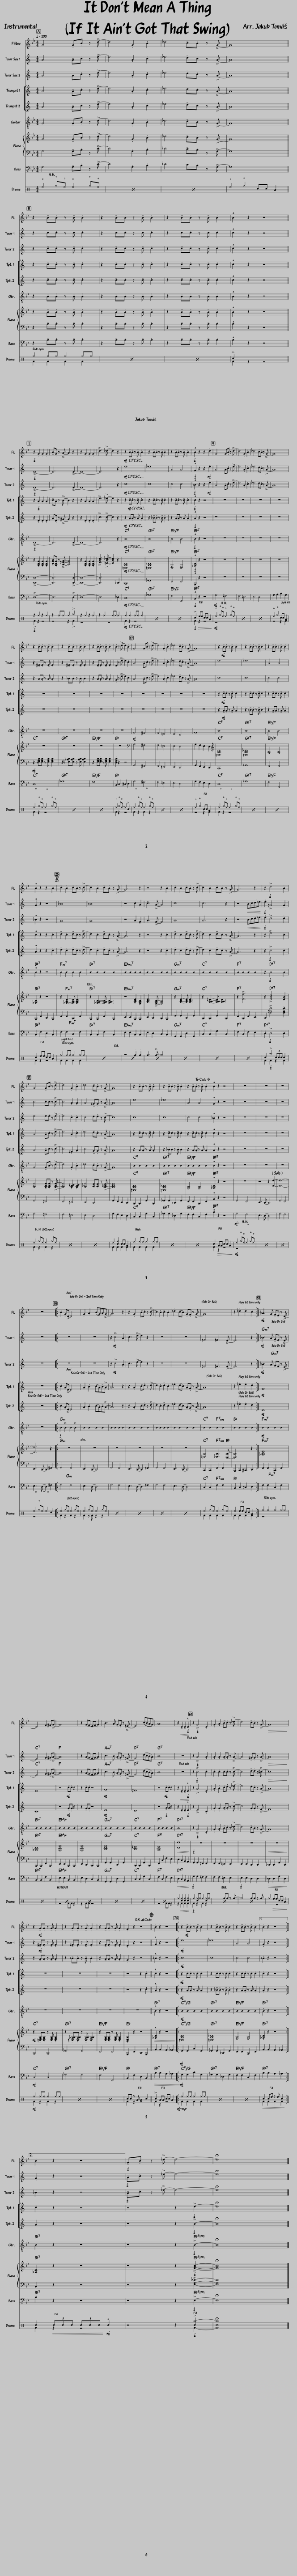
X:1
%%score 1 2 3 [ 4 5 ] 6 { 7 | 8 } 9 ( 10 11 12 )
L:1/8
Q:1/4=200
M:4/4
I:linebreak $
K:Bb
U:s=!stemless!
V:1 treble
V:2 treble transpose=-14
V:3 treble transpose=-14
V:4 treble transpose=-2
V:5 treble transpose=-2
V:6 treble-8
V:7 treble
V:8 bass
V:9 bass-8
V:10 perc
K:none
V:11 perc
K:none
V:12 perc
K:none
V:1
 G4 !tenuto!G.B z !>!d- | d4 .G2 .B2 | _d4 !tenuto!c.B z !>!G- | G8 ||$ z2 !tenuto!B.B z !tenuto!B .B2 | %5
 z2 !tenuto!B.B z !tenuto!B .B2 | z2 !tenuto!B.B z !tenuto!B .B2 | !^!B2 z2 z4 ||$!f! z2 .G2 .G2 .G2 | !tenuto!B.G z !>!A- A2 z2 | %10
 z2 .G2 .G2 .G2 | !>!d3 !>!_d- d2 z2 |!mp! z2 !tenuto!B.B z !tenuto!B .B2 | z2 !tenuto!B.B z !tenuto!B .B2 | z2 !tenuto!B.B z !tenuto!B .B2 | %15
!f! !^!B2 z2 z2 .d2 | G4 !tenuto!G.B z !>!d- | d4 .G2 .B2 | _d4 !tenuto!c.B z !>!G- | G8 |$ %20
 z2 !tenuto!B.B z !tenuto!B .B2 | z2 !tenuto!B.B z !tenuto!B .B2 | z2 !tenuto!B.B z !tenuto!B .B2 | .B2 z !>!d- d2 .B2 | G4 !tenuto!G.B z !>!d- | %25
 d4 .G2 .B2 | _d4 !tenuto!c.B z !>!G- | G8 | z2!mf! !tenuto!B.B z !tenuto!B .B2 | z2 !tenuto!B.B z !tenuto!B .B2 | %30
 z2 !tenuto!B.B z !tenuto!B .B2 |$ !^!B2 z2 z2 B2 |S !tenuto!c2 .B2 !tenuto!c.B z !>!c- | c2 .B2 !tenuto!c.B z !>!G- | G6 z2 | %35
 z4 z2 .B2 | !tenuto!c2 .B2 !tenuto!c.B z !>!c- | c2 .B2 !tenuto!c.B z !>!G- | G6 z2 | z2!f! !>!d4 .B2 |$ %40
 G4 !tenuto!G.B z !>!d- | d4 .G2 .B2 | _d4 !tenuto!c.B z !>!G- | G8 | z2 !tenuto!B.B z !tenuto!B .B2 | %45
 z2 !tenuto!B.B z !tenuto!B .B2 | z2 !tenuto!B.B z !tenuto!B .B2!dacoda! | !^!B2 z2 z4 | z8 | z8 | %50
 z8 |$ z8 |: .B2 !tenuto!G!>!D- D4 | .G2 .A2 ((BG))!tenuto!A!>!G- | G6 z2 | %55
 z2 .G2 !tenuto!B.c z !>!c- | c2 .B2 !tenuto!c2 .B2 | ._d2 ((cB)) !tenuto!G.F z !>!G- | G8 | z2 ._d2 .d2 .c2 :| %60
!mf! _A3 G !tenuto!F.E z !>!D- |$ D4 .F2 !tenuto!^F!>!G- | G8 | z2 G-F EF .G2 | B3 A !tenuto!G.F z !>!=E- | %65
 E4 ((cBAG)) | A8 | z2!<(! !tenuto!D2 !tenuto!D2!f! !^!D2!<)! | z2!f! !>!G4 .D2 | .G2 .A2 !tenuto!B.c z !>!_d- | %70
 d4 !tenuto!c.B z !>!G- |!>(! G8!>)! |$ z2!mf! !tenuto!G.G z !tenuto!G .G2 | z2 !tenuto!G.G z !tenuto!G .G2 | z2 !tenuto!G.G z !tenuto!G .G2 | %75
 .F2 z2 z4!D.S.! ||O .B2 z2 z4 |: z2!mf! !tenuto!B.B z !tenuto!B .B2 | z2 !tenuto!B.B z !tenuto!B .B2 | z2 !tenuto!B.B z !tenuto!B .B2 |1 %80
 .B2 z2 z4 :|2$ .B2 z2 z4 ||!f! !tenuto!G.B z !>!_d- d4- | !fermata!d8 |] %84
V:2
[K:C] A4 !tenuto!A.c z !>!e- | e4 .A2 .c2 | _e4 !tenuto!d.c z !>!A- | A8 ||$ z2 !tenuto!c.c z !tenuto!c .c2 | %5
 z2 !tenuto!c.c z !tenuto!c .c2 | z2 !tenuto!c.c z !tenuto!c .c2 | !^!c2 z2 z4 ||$!f! !>!E8- | E6 !>!E2- | %10
 E8- | E6 z2 |!mp! e8 | _e8 | A4 A4 | %15
!f! !^!G2 z2 z2!mf! .e2 | A4 !tenuto!A.c z !>!e- | e4 .A2 .c2 | _e4 !tenuto!d.c z !>!A- | A8 |$ %20
 z2 !tenuto!^F.F z !tenuto!F .F2 | z2 !tenuto!^F.F z !tenuto!F .F2 | z2 !tenuto!F.F z !tenuto!F .F2 | E2 z !>!e- e2 .c2 | A4 !tenuto!A.c z !>!e- | %25
 e4 .A2 .c2 | _e4 !tenuto!d.c z !>!A- | A8 | e8 | _e8 | %30
 A4 A4 |$ !^!G2 z2 z4 | _B8 | _B8 | z4 .c2 .A2 | %35
 !tenuto!c3 !>!A- A4 | c8 | c6 z2 | z4!<(! Bcd_e!<)! |!f! .e2 !>!^G4 .G2 |$ %40
 c4 !tenuto!c.c z !>!c- | c4 .A2 .A2 | A4 !tenuto!^G.G z !>!A- | A8 | e8 | %45
 _e8 | A4 A4 | !^!G2 z2 z4 | z8 | z8 | %50
 z8 |$ z8 |: z8 | z8 | z2!mp! !>!c4 .A2 | %55
 c3 !>!e- e2 z2 | z8 | z8 | ^F4 =F3 !>!E- | E6 z2 :| %60
!mf! _B3 A !tenuto!G.F z !>!E- |$ E4 .G2 !tenuto!^G!>!A- | A8 | z2 A-G FG .A2 | c3 B !tenuto!A.G z !>!^F- | %65
 F4 (dcBA) | B8 | z8 | z2!f! !>!A4 .A2 | .A2 .A2 !tenuto!A.A z !>!A- | %70
 A4 !tenuto!^G.G z !>!A- |!>(! A8!>)! |$ z2!mf! !tenuto!^F.F z !tenuto!F .F2 | z2 !tenuto!^F.F z !tenuto!F .F2 | z2 !tenuto!F.F z !tenuto!F .F2 | %75
 .E2 z2 z4 || !^!G2 z2 z4 |:!mf! e8 | _e8 | A4 A4 |1 %80
 .G2 z2 z4 :|2$ .G2 z2 z4 ||!f! !tenuto!A.c z !>!_e- e4- | !fermata!e8 |] %84
V:3
[K:C] A4 !tenuto!A.c z !>!e- | e4 .A2 .c2 | _e4 !tenuto!d.c z !>!A- | A8 ||$ z2 !tenuto!c.c z !tenuto!c .c2 | %5
 z2 !tenuto!c.c z !tenuto!c .c2 | z2 !tenuto!c.c z !tenuto!c .c2 | !^!c2 z2 z4 ||$!f! !>!E8- | E6 !>!E2- | %10
 E8- | E6 z2 |!mp! c8 | c8 | c4 c4 | %15
!f! !^!_B2 z2 z2!mf! .e2 | A4 !tenuto!A.c z !>!e- | e4 .A2 .c2 | _e4 !tenuto!d.c z !>!A- | A8 |$ %20
 z2 !tenuto!A.A z !tenuto!A .A2 | z2 !tenuto!_B.B z !tenuto!B .B2 | z2 !tenuto!A.A z !tenuto!A .A2 | .G2 z !>!e- e2 .c2 | A4 !tenuto!A.c z !>!e- | %25
 e4 .A2 .c2 | _e4 !tenuto!d.c z !>!A- | A8 | c8 | c8 | %30
 c4 c4 |$ !^!_B2 z2 z4 | G8 | G8 | z4 .A2 .F2 | %35
 !tenuto!A3 !>!F- F4 | A8 | A6 z2 | z4!<(! Bcd_e!<)! |!f! .e2 !>!d4 .d2 |$ %40
 e4 !tenuto!e.e z !>!e- | e4 .c2 .c2 | c4 !tenuto!d.d z !>!c- | c8 | c8 | %45
 c8 | c4 c4 | !^!_B2 z2 z4 | z8 | z8 | %50
 z8 |$ z8 |: z8 | z8 | z2!mp! !>!c4 .A2 | %55
 c3 !>!e- e2 z2 | z8 | z8 | ^F4 =F3 !>!F- | F6 z2 :| %60
!mf! _B3 A !tenuto!G.F z !>!E- |$ E4 .G2 !tenuto!^G!>!A- | A8 | z2 A-G FG .A2 | c3 B !tenuto!A.G z !>!^F- | %65
 F4 (dcBA) | B8 | z8 | z2!f! !>!c4 .c2 | .c2 .c2 !tenuto!c.c z !>!c- | %70
 c4 !tenuto!d.d z !>!^c- |!>(! c8!>)! |$ z2 !tenuto!A.A z !tenuto!A .A2 | z2 !tenuto!_B.B z !tenuto!B .B2 | z2 !tenuto!A.A z !tenuto!A .A2 | %75
 .G2 z2 z4 || !^!_B2 z2 z4 |:!mf! c8 | c8 | c4 c4 |1 %80
 ._B2 z2 z4 :|2$ ._B2 z2 z4 ||!f! !tenuto!A.c z !>!_e- e4- | !fermata!e8 |] %84
V:4
[K:C] A4 !tenuto!A.c z !>!e- | e4 .A2 .c2 | _e4 !tenuto!d.c z !>!A- | A8 ||$ z2 !tenuto!c.c z !tenuto!c .c2 | %5
 z2 !tenuto!c.c z !tenuto!c .c2 | z2 !tenuto!c.c z !tenuto!c .c2 | !^!c2 z2 z4 ||$ z2!f! .A2 .A2 .A2 | !tenuto!c.A z !>!B- B2 z2 | %10
 z2 .A2 .A2 .A2 | !>!e3 !>!_e- e2 z2 | z2!mp! !tenuto!c.c z !tenuto!c .c2 | z2 !tenuto!c.c z !tenuto!c .c2 | z2 !tenuto!c.c z !tenuto!c .c2 | %15
!f! !^!c2 z2 z4 | z8 | z8 | z8 | z8 |$ %20
 z8 | z8 | z8 | z8 | z8 | %25
 z8 | z8 | z8 | z2!mf! !tenuto!c.c z !tenuto!c .c2 | z2 !tenuto!c.c z !tenuto!c .c2 | %30
 z2 !tenuto!c.c z !tenuto!c .c2 |$ !^!c2 z2 z2 .c2 | !tenuto!d2 .c2 !tenuto!d.c z !>!d- | d2 .c2 !tenuto!d.c z !>!A- | A6 z2 | %35
 z4 z2 .c2 | !tenuto!d2 .c2 !tenuto!d.c z !>!d- | d2 .c2 !tenuto!d.c z !>!A- | A6 z2 | z2 !>!e4 .c2 |$ %40
 A4 !tenuto!A.c z !>!e- | e4 .A2 .c2 | _e4 !tenuto!d.c z !>!A- | A8 | z2 !tenuto!c.c z !tenuto!c .c2 | %45
 z2 !tenuto!c.c z !tenuto!c .c2 | z2 !tenuto!c.c z !tenuto!c .c2 | !^!c2 z2 z4 | z8 | z8 | %50
 z8 |$ z8 |: .c2 !tenuto!A!>!E- E4 | .A2 .B2 (cA)!tenuto!B!>!A- | A6 z2 | %55
 z2 .A2 !tenuto!c.d z !>!d- | d2 .c2 !tenuto!d2 .c2 | ._e2 (dc) !tenuto!A.G z !>!A- | A8 | z2 ._e2 .e2 .d2 :| %60
!mp! F8 |$ E8 | z4!mf! !tenuto!c.c z2 | z2 !tenuto!c.c z4 |!mp! G8 | %65
 ^F8 | z4!mf! !tenuto!c.c z2 | z2!<(! !tenuto!E2 !tenuto!E2!f! !^!E2!<)! | z2 !>!A4 .E2 | .A2 .B2 !tenuto!c.d z !>!_e- | %70
 e4 !tenuto!d.c z !>!A- | A8 |$ z8 | z8 | z8 | %75
 z4 z2 .c2 || !^!c2 z2 z4 |:!mf! z2 !tenuto!c.c z !tenuto!c .c2 | z2 !tenuto!c.c z !tenuto!c .c2 | z2 !tenuto!c.c z !tenuto!c .c2 |1 %80
 .c2 z2 z4 :|2$ .c2 z2 z4 || z4 z2!f! !>!d2- | !fermata!d8 |] %84
V:5
[K:C] A4 !tenuto!A.c z !>!e- | e4 .A2 .c2 | _e4 !tenuto!d.c z !>!A- | A8 ||$ z2 !tenuto!c.c z !tenuto!c .c2 | %5
 z2 !tenuto!c.c z !tenuto!c .c2 | z2 !tenuto!c.c z !tenuto!c .c2 | !^!c2 z2 z4 ||$ z2 .E2 .E2 .E2 | !tenuto!A.E z !>!^G- G2 z2 | %10
 z2 .E2 .E2 .E2 | !>!c3 !>!c- c2 z2 |!mp! z2 !tenuto!A.A z !tenuto!A .A2 | z2 !tenuto!_B.B z !tenuto!B .B2 | z2 !tenuto!A.A z !tenuto!A .A2 | %15
!f! !^!A2 z2 z4 | z8 | z8 | z8 | z8 |$ %20
 z8 | z8 | z8 | z8 | z8 | %25
 z8 | z8 | z8 | z2!mf! !tenuto!A.A z !tenuto!A .A2 | z2 !tenuto!_B.B z !tenuto!B .B2 | %30
 z2 !tenuto!A.A z !tenuto!A .A2 |$ !^!A2 z2 z2 .c2 | !tenuto!d2 .c2 !tenuto!d.c z !>!d- | d2 .c2 !tenuto!d.c z !>!A- | A6 z2 | %35
 z4 z2 .c2 | !tenuto!d2 .c2 !tenuto!d.c z !>!d- | d2 .c2 !tenuto!d.c z !>!A- | A6 z2 | z2!f! !>!c4 .c2 |$ %40
 A4 !tenuto!A.c z !>!c- | c4 .^F2 .A2 | c4 !tenuto!G.G z !>!A- | A8 | z2 !tenuto!A.A z !tenuto!A .A2 | %45
 z2 !tenuto!_B.B z !tenuto!B .B2 | z2 !tenuto!A.A z !tenuto!A .A2 | !^!A2 z2 z4 | z8 | z8 | %50
 z8 |$ z8 |: .c2 !tenuto!A!>!E- E4 | .A2 .B2 (cA)!tenuto!B!>!A- | A6 z2 | %55
 z2 .A2 !tenuto!c.d z !>!d- | d2 .c2 !tenuto!d2 .c2 | ._e2 (dc) !tenuto!A.G z !>!A- | A8 | z2 ._e2 .e2 .d2 :| %60
!mp! D8 |$ C8 | z4!mf! !tenuto!G.G z2 | z2 !tenuto!G.G z4 |!mp! E8 | %65
 D8 | z4!f! !tenuto!A.A z2 | z2 !tenuto!E2 !tenuto!E2!f! !^!E2 | z2 !>!E4 .C2 | .G2 .G2 !tenuto!A.A z !>!c- | %70
 c4 !tenuto!G.G z !>!F- | F8 |$ z8 | z8 | z8 | %75
 z4 z2 .c2 || !^!A2 z2 z4 |:!mf! z2 !tenuto!A.A z !tenuto!A .A2 | z2 !tenuto!_B.B z !tenuto!B .B2 | z2 !tenuto!A.A z !tenuto!A .A2 |1 %80
 .A2 z2 z4 :|2$ .A2 z2 z4 || z4 z2!f! !>!B2- | !fermata!B8 |] %84
V:6
 G4 !tenuto!G.B z !>!d- | d4 .G2 .B2 | _d4 !tenuto!c.B z !>!G- | G8 ||$ z2 !tenuto!B.B z !tenuto!B .B2 | %5
 z2 !tenuto!B.B z !tenuto!B .B2 | z2 !tenuto!B.B z !tenuto!B .B2 | !^!B2 z2 z4 ||$!f! !>!D8- | D6 !>!D2- | %10
 D8- | D6 z2 |!mp! B8 | B8 | B4 B4 | %15
!f! !^!B2 z2 z4 | z8 | z8 | z8 | z8 |$ %20
 z8 | z8 | z8 | z8 |!mf! G4 ^F4 | %25
 F4 =E4 | E4 D4 | G8 | B8 | B8 | %30
 B4 B4 |$ !^!B2 z2 z4 | B2 B2 B2 B2 | sB2 sB2 sB2 sB2 | sB2 sB2 sB2 sB2 | %35
 sB2 sB2 sB2 sB2 | sB2 sB2 sB2 sB2 | sB2 sB2 sB2 sB2 | sB2 sB2 sB2 sB2 | z2!f! B4 B2 |$ %40
 G4 !tenuto!G.B z !>!d- | d4 .G2 .B2 | _d4 !tenuto!c.B z !>!G- | G8 | sB2 sB2 sB2 sB2 | %45
 sB2 sB2 sB2 sB2 | sB2 sB2 sB2 sB2 | !^!B2 z2 z4 | z8 | z8 | %50
 z8 |$ z8 |:!p! B2 !>!B2 B2 !>!B2 | sB2 sB2 sB2 sB2 | sB2 sB2 sB2 sB2 | %55
 sB2 sB2 sB2 sB2 | sB2 sB2 sB2 sB2 | sB2 sB2 sB2 sB2 | sB2 sB2 sB2 sB2 | sB2 sB2 sB2 sB2 :| %60
!mp! sB2 sB2 sB2 sB2 |$ sB2 sB2 sB2 sB2 | sB2 sB2 sB2 sB2 | sB2 sB2 sB2 sB2 | sB2 sB2 sB2 sB2 | %65
 sB2 sB2 sB2 sB2 | sB2 sB2 sB2 sB2 | B8 | z2!f! !>!G4 .D2 | .G2 .A2 !tenuto!B.c z !>!_d- | %70
 d4 !tenuto!c.B z !>!G- | G8 |$ z8 | z8 | z8 | %75
 z8 || !^!B2 z2 z4 |:!mf! sB2 sB2 sB2 sB2 | sB2 sB2 sB2 sB2 | sB2 sB2 sB2 sB2 |1 %80
 .B2 z2 z4 :|2$ .B2 z2 z4 || z4 z2!f! !>!B2- | !fermata!B8 |] %84
V:7
 G4 !tenuto!G.B z !>!d- | d4 .G2 .B2 | _d4 !tenuto!c.B z !>!G- | G8 ||$ z2 !tenuto!B.B z !tenuto!B .B2 | %5
 z2 !tenuto!B.B z !tenuto!B .B2 | z2 !tenuto!B.B z !tenuto!B .B2 | !^!B2 z2 z4 ||$ z2 .[B,DG]2 .[B,DG]2 .[B,DG]2 | !tenuto![DGB].[B,DG] z !>![C^FA]- [CFA]4 | %10
 z2 .[B,DG]2 .[B,DG]2 .[B,DG]2 | !>![FBd]3 !>![=EB_d]- [EBd]2 z2 |!mp! [=E,B,D]8 | [=E,B,_D]8 | [E,G,]4 [E,G,]4 | %15
!f! !^![_A,D]2 z2 z4 | z8 | z8 | z8 | z8 |$ %20
 z8 | z8 | z8 | z8 |[K:bass] G,4 ^F,4 | %25
 F,4 =E,4 | E,4 D,4 | G,2 F,2 E,2 D,2 |[K:treble] [=E,B,D]8 | [=E,B,_D]8 | %30
 [G,B,]4 [G,B,]4 |$ [_A,D]2 z2 z4 | z2 [_A,CE]2- [A,CE] [A,CE]3 | z2 [_A,B,D]2- [A,B,D] [A,B,D]3 | z4 .[B,DF]2 .[G,B,D]2 | %35
 !tenuto![B,DF]3 !>![G,B,D]- [G,B,D]4 | z2 [B,DF]2- [B,DF] [B,DF]3 | z2 [B,C=E]2- [B,CE] [B,CE]3 | z2 !>![Ff]6 | z2 !>![FBd]4 .[FB]2 |$ %40
 [B,DG]4 !tenuto![B,DG].[B,DG] z !>![B,DG]- | [B,DG]4 .[B,D=E]2 .[B,DE]2 | [B,_DG]4 !tenuto![CF].[CF] z !>![B,=DF]- | [B,DF]8 | [=E,B,D]8 | %45
 [=E,B,_D]8 | [G,B,]4 [G,B,]4 | !^![_A,D]2 z2 z4 | z8 | z4 z2 [Dd]2- | %50
 [Dd]8- |$ [Dd]6 z2 |: z8 | z8 | z8 | %55
 z8 | z8 | z8 | [=E,B,]4 [_E,B,]3 [D,B,]- | [D,B,]6 z2 :| %60
 [_A,CE]8 |$ [_A,D]8 | [G,CF]8 | [G,CF]8 | [B,DF]8 | %65
 [B,=E]8 | [A,E]8 |!<(! [Dd]8!<)! |!f! z8 | z8 | %70
 z8 |!>(! z8!>)! |$!mf! z2 !tenuto![=E,G,B,].[E,G,B,] z !tenuto![E,G,B,] .[E,G,B,]2 | z2 !tenuto![=E,_A,B,].[E,A,B,] z !tenuto![E,A,B,] .[E,A,B,]2 | z2 !tenuto![E,G,B,].[E,G,B,] z !tenuto![E,G,B,] .[E,G,B,]2 | %75
 .[D,F,B,]2 z2 z4 ||!>(! !^![_A,D]2 z2 z4!>)! |: [=E,B,D]8 | [=E,B,_D]8 | [G,B,]4 [G,B,]4 |1 %80
 .[_A,D]2 z2 z4 :|2$ .[_A,D]2 z2 z4 || z4 z2!f! !>![FAc]2- | !fermata![FAc]8 |] %84
V:8
 G,4 !tenuto!G,.B, z !>!D- | D4 .G,2 .B,2 | _D4 !tenuto!C.B, z !>!G,- | G,8 ||$ z2 !tenuto!B,.B, z !tenuto!B, .B,2 | %5
 z2 !tenuto!B,.B, z !tenuto!B, .B,2 | z2 !tenuto!B,.B, z !tenuto!B, .B,2 | !^!B,2 z2 z4 ||$ !>![D,,D,]8- | [D,,D,]6 !>![D,,D,]2- | %10
 [D,,D,]8- | [D,,D,]6 _D,,2 | C,,8 | _G,,8 | F,,4 F,,4 | %15
 !^!B,,,2 z2 z4 | z8 | z8 | z8 | z8 |$ %20
!mf! z2 !tenuto![=E,G,B,].[E,G,B,] z !tenuto![E,G,B,] .[E,G,B,]2 | z2 !tenuto![=E,_A,B,].[E,A,B,] z !tenuto![E,A,B,] .[E,A,B,]2 | z2 !tenuto![E,G,B,].[E,G,B,] z !tenuto![E,G,B,] .[E,G,B,]2 | .[D,F,B,]2 z2 z4 | G,,4 ^F,,4 | %25
 F,,4 =E,,4 | E,,4 D,,4 | G,,2 F,,2 E,,2 D,,2 | C,,8 | _G,,8 | %30
 F,,4 F,,4 |$ B,,,2 F,,2 D,,2 B,,,2 | F,,2 F,,2 C,,2 F,,2 | B,,,2 B,,,2 F,,2 B,,,2 | E,,2 E,,2 B,,,2 B,,,2 | %35
 E,,2 D,,2 C,,2 B,,,2 | G,,2 G,,2 D,,2 G,,2 | C,,2 C,,2 G,,2 C,,2 | F,,2 C,,2 F,,2 E,,2 | D,,2 !>![D,^F,C]4 .[D,F,C]2 |$ %40
 G,,4 ^F,,4 | F,,4 =E,,4 | E,,4 D,,4 | G,,2 F,,2 E,,2 D,,2 | C,,2 C,,2 G,,2 C,,2 | %45
 _G,,2 G,,2 _D,,2 G,,2 | F,,2 F,,2 C,,2 F,,2 | !^!B,,2 z2 z4 | G,,4 F,,4 | E,,3 D,,- D,,4 | %50
 G,,4 F,,4 |$ E,,3 D,,- D,,2 ^F,,2 |: G,,4 F,,4 | E,,3 D,,- D,,4 | G,,4 F,,4 | %55
 E,,3 D,,- D,,2 ^F,,2 | G,,4 F,,4 | E,,3 D,,- D,,4 | C,,2 C,,2 F,,2 F,,2 | B,,,2 C,,2 ^C,,2 D,,2 :| %60
 F,,2 F,,2 C,,2 F,,2 |$ B,,,2 B,,,2 F,,2 B,,,2 | E,,2 E,,2 B,,,2 B,,,2 | E,,2 D,,2 C,,2 B,,,2 | G,,2 G,,2 D,,2 G,,2 | %65
 C,,2 C,,2 G,,2 C,,2 | F,,2 C,2 F,2 E,2 | D,2 C,2 B,,2 A,,2 | G,,2 G,,2 ^F,,2 F,,2 | F,,2 F,,2 =E,,2 E,,2 | %70
 E,,2 E,,2 D,,2 D,,2 | _D,,2 D,,2 G,,2 D,,2 |$ C,,4 C,,4 | _G,,4 G,,4 | F,,4 F,,4 | %75
 B,,,2 F,,2 D,,2 B,,,2 || B,,2 B,,2 A,,2 _A,,2 |:!mf! G,,2 G,,2 C,2 G,,2 | _G,,2 G,,2 _D,,2 G,,2 | F,,2 F,,2 C,,2 F,,2 |1 %80
 B,,2 B,,2 A,,2 _A,,2 :|2$ .B,,2 z2 z4 || z4 z2 !>![E,G,_D]2- | [E,G,D]8 |] %84
V:9
 G,4 !tenuto!G,.B, z !>!D- | D4 .G,2 .B,2 | _D4 !tenuto!C.B, z !>!G,- | G,8 ||$ z2 !tenuto!B,.B, z !tenuto!B, .B,2 | %5
 z2 !tenuto!B,.B, z !tenuto!B, .B,2 | z2 !tenuto!B,.B, z !tenuto!B, .B,2 | !^!B,2 z2 z4 ||$ !>!D,8- | D,6 !>!D,2- | %10
 D,8- | D,6 _D,2 |!mp! C,8 | _G,8 | F,4 F,,4 | %15
!f! !^!B,,2 z2 z4 |!mf! G,4 ^F,4 | F,4 =E,4 | E,4 D,4 | G,2 A,2 B,2 G,2 |$ %20
 C,8 | _G,8 | F,8 | B,,2 C,2 ^C,2 D,2 | G,4 ^F,4 | %25
 F,4 =E,4 | E,4 D,4 | G,2 F,2 E,2 D,2 | C,8 | _G,8 | %30
 F,4 F,,4 |$ B,,2 F,2 D,2 B,,2 | F,2 F,2 C,2 F,2 | B,,2 B,,2 F,2 B,,2 | E,2 E,2 B,,2 B,,2 | %35
 E,2 D,2 C,2 B,,2 | G,,2 G,,2 D,2 G,,2 | C,2 C,2 G,2 C,2 | F,2 C,2 F,2 E,2 | .D,2!f! !>!D,4 .D,2 |$ %40
 G,4 ^F,4 | F,4 =E,4 | E,4 D,4 | G,2 F,2 E,2 D,2 | C,2 C,2 G,2 C,2 | %45
 _G,2 G,2 _D,2 G,2 | F,2 F,2 C,2 F,2 | !^!B,2 z2 z4 |!mf! G,4 F,4 | E,3 D,- D,4 | %50
 G,4 F,4 |$ E,3 D,- D,2 ^F,2 |: G,4 F,4 | E,3 D,- D,4 | G,4 F,4 | %55
 E,3 D,- D,2 ^F,2 | G,4 F,4 | E,3 D,- D,4 | C,2 C,2 F,2 F,2 | B,,2 C,2 ^C,2 D,2 :| %60
 F,2 F,2 C,2 F,2 |$ B,,2 B,,2 F,2 B,,2 | E,2 E,2 B,,2 B,,2 | E,2 D,2 C,2 B,,2 | G,,2 G,,2 D,2 G,,2 | %65
 C,2 C,2 G,2 C,2 | F,2 C,2 F,2 E,2 |!<(! D,2 C,2 B,,2 A,,2!<)! |!f! G,2 G,2 ^F,2 F,2 | F,2 F,2 =E,2 E,2 | %70
!f! E,2 E,2 D,2 D,2 |!>(! _D,2 D,2 G,2 D,2!>)! |$!mf! C,4 C,4 | _G,4 G,4 | F,4 F,,4 | %75
 B,,2 F,2 D,2 B,,2 ||!>(! B,2 B,2 A,2 _A,2!>)! |:!mf! G,2 G,2 C2 G,2 | _G,2 G,2 _D,2 G,2 | F,2 F,2 C,2 F,2 |1 %80
 B,2 B,2 A,2 _A,2 :|2$ .B,2 z2 z4 || z4 z2!f! !>!E,2- | !fermata!E,8 |] %84
V:10
[K:C] !open!^e2 !plus!^g!open!^e !open!^e2 !plus!^g!plus!^e | x8 | x8 | !open!^e2 !plus!^g2 cc A2 ||$ ^f2 ^f^f ^f2 ^f^f | %5
 x8 | x8 | !>!c2 z2 z4 ||$!f! z2 ^f2 z2 ^f2 | z2 ^f^f ^f2 ^a2 | %10
 z2 ^f2 z2 ^f2 | z2 ^f2 ^f^f ^f2 |!mp! ^f2 ^f2 ^f^f ^f2 | x8 | x8 | %15
!f! !>!c2!>(! ee cc A2!>)! |!mf! !open!^e2 !plus!^g!open!^e !open!^e2 !plus!^g!plus!^e | x8 | x8 | !open!^e2 !plus!^g2 cc A2 |$ %20
 !open!^e2 !plus!^g!open!^e !open!^e2 !plus!^g!plus!^e | x8 | x8 | !open!^e2 !plus!^g!open!^e- ^e2 c2 | !open!^e2 !plus!^g!open!^e !open!^e2 !plus!^g!plus!^e | %25
 x8 | x8 | !open!^e2 !plus!^g2 cc A2 | !open!^e2 !plus!^g!open!^e !open!^e2 !plus!^g!plus!^e | x8 | %30
 x8 |$ c2 ee cc A2 | ^f2 ^f^f ^f2 ^f^f | x8 | x8 | %35
 x8 | x8 | x8 | x8 | c2!f! ^a2 (3ccc c2 |$ %40
 ^e2 ^g^e ^e2 ^g^e | x8 | x8 | ^e2 [c^g]2 cc A2 | ^f2 ^f^f ^f2 ^f^f | %45
 x8 | x8 | c2!>(! AA cc A2!>)! |!mf! !open!^e2 !plus!^g!open!^e !open!^e2 !plus!^g!plus!^e | x8 | %50
 x8 |$ !open!^e2 !plus!^g!open!^e !open!^e2 c2 |: ^e2 ^g^e ^e2 ^g^e | ^e2 ^g^e ^e2 ^g^e | x8 | %55
 x8 | x8 | x8 | ^e2 ^g^e ^e2 ^g^e | ^e2 ee cc A2 :| %60
 ^f2 ^f2 ^f2 ^f^f |$ x8 | x8 | x8 | x8 | %65
 x8 | x8 | ^f2!<(! [c^f]2 [c^f]2 [c^f]2!<)! |!f! ^f2 [c^f]^f ^f2 [c^f]^f | x8 | %70
 x8 | ^f2!>(! ee cc A2!>)! |$!mf! ^f2 ^f^f ^f2 ^f^f | x8 | x8 | %75
 cc z A A2 c2 || !>!c2 AA cc A2 |:!mf! ^f2 ^f^f ^f2 ^f^f | x8 | x8 |1 %80
!>(! c2 ce z e c2!>)! :|2$ c2!<(! (3ccc (3ccc!mf! !^!c2!<)! || z4 z2!f! [c^a-]2 | !fermata![c^a]8 |] %84
V:11
[K:C] x8 | x8 | x8 | x8 ||$ F2 F2 F2 F2 | %5
 x8 | x8 | F2 x6 ||$ !>!F2 z2 z4 | z4 z2 !>!F2 | %10
 z8 | z8 | F2 z2 z4 | x8 | x8 | %15
 F2 z2 z4 | z8 | x8 | x8 | z4 z2 F2 |$ %20
 F2 z2 z4 | x8 | x8 | F2 z2 z4 | F2 z2 F2 z2 | %25
 x8 | x8 | z4 z2 F2 | F2 z2 z4 | x8 | %30
 x8 |$ F2 z2 z4 | F2 F2 F2 F2 | x8 | x8 | %35
 x8 | x8 | x8 | x8 | F2 F2 z2 F2 |$ %40
 F2 z2 F2 z2 | x8 | x8 | F2 F2 F2 F2 | F2 F2 F2 F2 | %45
 x8 | x8 | F2 z2 z4 | z8 | x8 | %50
 x8 |$ z8 |: F2 z2 F2 z2 | F2 z F z2 z2 | x8 | %55
 x8 | x8 | x8 | F2 F2 F2 F2 | F2 F2 F2 F2 :| %60
 z8 |$ x8 | z4 FF z2 | z2 FF z4 | x8 | %65
 x8 | z4 FF z2 | z2 F2 F2 F2 | F2 z2 F2 z2 | x8 | %70
 x8 | z8 |$ F2 z2 F2 z2 | x8 | x8 | %75
 F2 z2 z4 || F2 z2 z4 |: F2 F2 F2 F2 | x8 | x8 |1 %80
 F2 F2 F2 F2 :|2$ F2 z2 z4 || x6 F2- | F8 |] %84
V:12
[K:C] x8 | x8 | x8 | x8 ||$ x8 | %5
 x8 | x8 | x8 ||$ x8 | x8 | %10
 x8 | x8 | x8 | x8 | x8 | %15
 x8 | x8 | x8 | x8 | x8 |$ %20
 x8 | x8 | x8 | x8 | x8 | %25
 x8 | x8 | x8 | x8 | x8 | %30
 x8 |$ x8 | x8 | x8 | z4 .f2 .f2 | %35
 f3 !>!f- f4 | x8 | x8 | x8 | x8 |$ %40
 x8 | x8 | x8 | x8 | x8 | %45
 x8 | x8 | x8 | x8 | x8 | %50
 x8 |$ x8 |: x8 | x8 | x8 | %55
 x8 | x8 | x8 | x8 | x8 :| %60
 x8 |$ x8 | x8 | x8 | x8 | %65
 x8 | x8 | x8 | x8 | x4 ff z f- | %70
 f4 ff z f | x8 |$ x8 | x8 | x8 | %75
 x8 || x8 |: x8 | x8 | x8 |1 %80
 x8 :|2$ x8 || x8 | x8 |] %84
